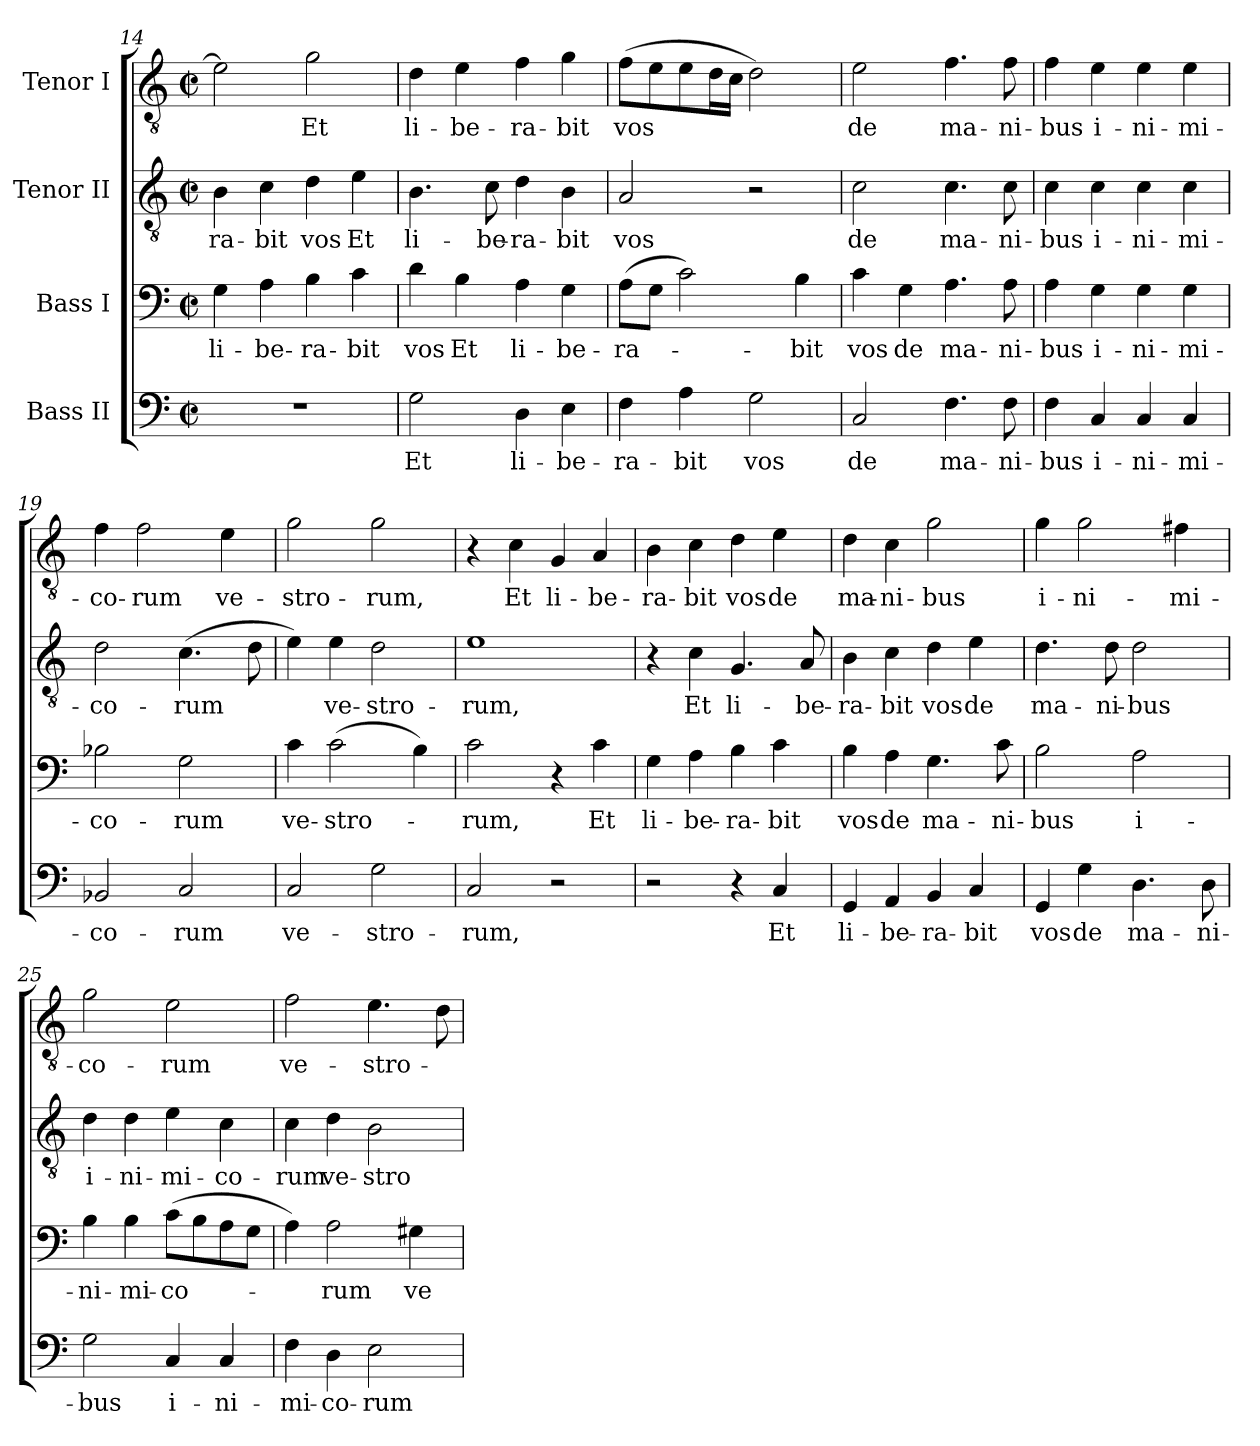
**kern	**text	**kern	**text	**kern	**text	**kern	**text
*part4	*part4	*part3	*part3	*part2	*part2	*part1	*part1
*staff4	*staff4	*staff3	*staff3	*staff2	*staff2	*staff1	*staff1
*I"Bass II	*	*I"Bass I	*	*I"Tenor II	*	*I"Tenor I	*
!!LO:LB:g=z
*clefF4	*	*clefF4	*	*clefGv2	*	*clefGv2	*
*k[]	*	*k[]	*	*k[]	*	*k[]	*
*C:	*	*C:	*	*C:	*	*C:	*
*M2/2	*	*M2/2	*	*M2/2	*	*M2/2	*
*met(c|)	*	*met(c|)	*	*met(c|)	*	*met(c|)	*
=14	=14	=14	=14	=14	=14	=14	=14
1r	.	4G\	li-	4B\	-ra-	2e\]	.
.	.	4A\	-be-	4c\	-bit	.	.
.	.	4B\	-ra-	4d\	vos	2g\	Et
.	.	4c\	-bit	4e\	Et	.	.
=15	=15	=15	=15	=15	=15	=15	=15
2G\	Et	4d\	vos	4.B\	li-	4d\	li-
.	.	4B\	Et	.	.	4e\	-be-
.	.	.	.	8c\	-be-	.	.
4D\	li-	4A\	li-	4d\	-ra-	4f\	-ra-
4E\	-be-	4G\	-be-	4B\	-bit	4g\	-bit
=16	=16	=16	=16	=16	=16	=16	=16
4F\	-ra-	(8A\L	-ra-	2A/	vos	(8f\L	vos
.	.	8G\J	.	.	.	8e\	.
4A\	-bit	2c\)	.	.	.	8e\	.
.	.	.	.	.	.	16d\L	.
.	.	.	.	.	.	16c\JJ	.
2G\	vos	.	.	2r	.	2d\)	.
.	.	4B\	-bit	.	.	.	.
=17	=17	=17	=17	=17	=17	=17	=17
2C/	de	4c\	vos	2c\	de	2e\	de
.	.	4G\	de	.	.	.	.
4.F\	ma-	4.A\	ma-	4.c\	ma-	4.f\	ma-
8F\	-ni-	8A\	-ni-	8c\	-ni-	8f\	-ni-
=18	=18	=18	=18	=18	=18	=18	=18
4F\	-bus	4A\	-bus	4c\	-bus	4f\	-bus
4C/	i-	4G\	i-	4c\	i-	4e\	i-
4C/	-ni-	4G\	-ni-	4c\	-ni-	4e\	-ni-
4C/	-mi-	4G\	-mi-	4c\	-mi-	4e\	-mi-
=19	=19	=19	=19	=19	=19	=19	=19
2BB-X/	-co-	2B-X\	-co-	2d\	-co-	4f\	-co-
.	.	.	.	.	.	2f\	-rum
2C/	-rum	2G\	-rum	(4.c\	-rum	.	.
.	.	.	.	.	.	4e\	ve-
.	.	.	.	8d\	.	.	.
!!LO:PB:g=z
=20	=20	=20	=20	=20	=20	=20	=20
2C/	ve-	4c\	ve-	4e\)	.	2g\	-stro-
.	.	(2c\	-stro-	4e\	ve-	.	.
2G\	-stro-	.	.	2d\	-stro-	2g\	-rum,
.	.	4B\)	.	.	.	.	.
=21	=21	=21	=21	=21	=21	=21	=21
2C/	-rum,	2c\	-rum,	1e	-rum,	4r	.
.	.	.	.	.	.	4c\	Et
2r	.	4r	.	.	.	4G/	li-
.	.	4c\	Et	.	.	4A/	-be-
=22	=22	=22	=22	=22	=22	=22	=22
2r	.	4G\	li-	4r	.	4B\	-ra-
.	.	4A\	-be-	4c\	Et	4c\	-bit
4r	.	4B\	-ra-	4.G/	li-	4d\	vos
4C/	Et	4c\	-bit	.	.	4e\	de
.	.	.	.	8A/	-be-	.	.
=23	=23	=23	=23	=23	=23	=23	=23
4GG/	li-	4B\	vos	4B\	-ra-	4d\	ma-
4AA/	-be-	4A\	de	4c\	-bit	4c\	-ni-
4BB/	-ra-	4.G\	ma-	4d\	vos	2g\	-bus
4C/	-bit	.	.	4e\	de	.	.
.	.	8c\	-ni-	.	.	.	.
=24	=24	=24	=24	=24	=24	=24	=24
4GG/	vos	2B\	-bus	4.d\	ma-	4g\	i-
4G\	de	.	.	.	.	2g\	-ni-
.	.	.	.	8d\	-ni-	.	.
4.D\	ma-	2A\	i-	2d\	-bus	.	.
.	.	.	.	.	.	4f#X\	-mi-
8D\	-ni-	.	.	.	.	.	.
=25	=25	=25	=25	=25	=25	=25	=25
2G\	-bus	4B\	-ni-	4d\	i-	2g\	-co-
.	.	4B\	-mi-	4d\	-ni-	.	.
4C/	i-	(8c\L	-co-	4e\	-mi-	2e\	-rum
.	.	8B\	.	.	.	.	.
4C/	-ni-	8A\	.	4c\	-co-	.	.
.	.	8G\J	.	.	.	.	.
!!LO:LB:g=z
=26	=26	=26	=26	=26	=26	=26	=26
4F\	-mi-	4A\)	.	4c\	-rum	2f\	ve-
4D\	-co-	2A\	-rum	4d\	ve-	.	.
2E\	-rum	.	.	2B\	-stro-	4.e\	-stro-
.	.	4G#X\	ve-	.	.	.	.
.	.	.	.	.	.	8d\	.
=	=	=	=	=	=	=	=
*-	*-	*-	*-	*-	*-	*-	*-
